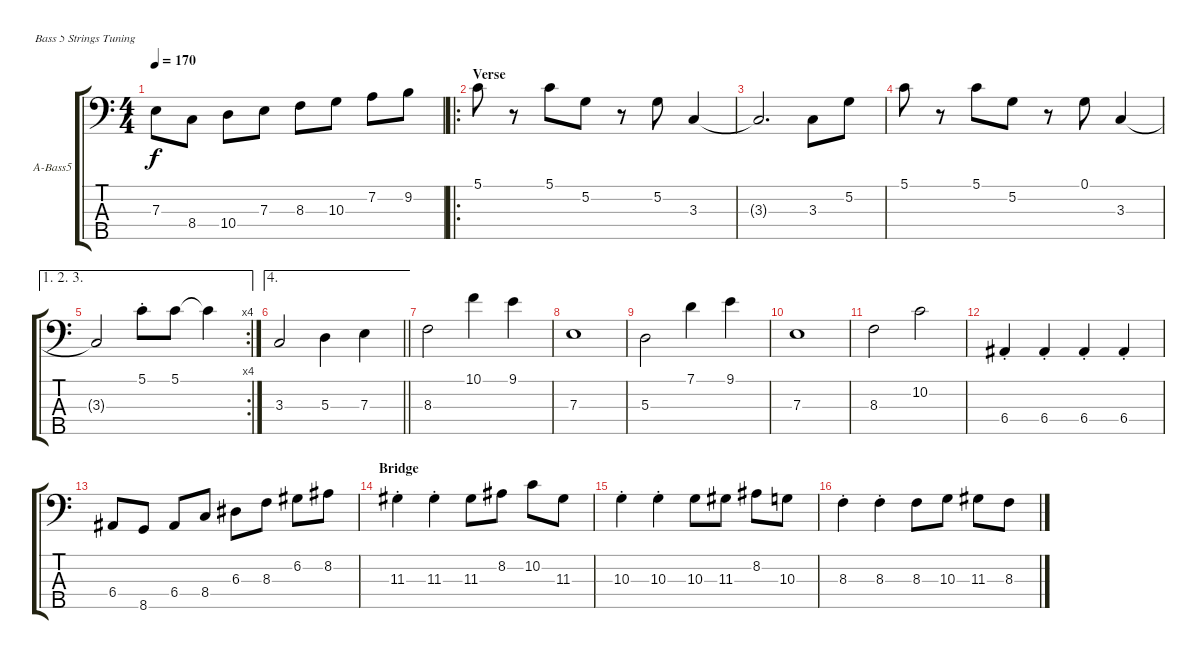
\defaultSystemsLayout 4
\bracketExtendMode groupsimilarinstruments
\firstSystemTrackNameOrientation horizontal
\otherSystemsTrackNameOrientation horizontal
\track ("Acoustic Bass" "A-Bass5") {instrument acousticbass}
\staff {score tabs}
\tuning (G2 D2 A1 E1 B0)
\ts (4 4)
\tempo 170
\clef f4
\ks c
7.3.8{dy f} 8.4.8 10.4.8 7.3.8 8.3.8 10.3.8 7.2.8 9.2.8 |
\ro
\section ("" "Verse")
5.1.8 r.8 5.1.8 5.2.8 r.8 5.2.8 3.3.4 |
3.3{t}.2{d} 3.3.8 5.2.8 |
5.1.8 r.8 5.1.8 5.2.8 r.8 0.1.8 3.3.4 |
\ae (1 2 3)
\rc 4
3.3{t}.2 5.1{st}.8 5.1.8 5.1{t}.4 |
\ae 4
\barLineRight lightlight
3.3.2 5.3.4 7.3.4 |
8.3.2 10.1.4 9.1.4 |
7.3.1 |
5.3.2 7.1.4 9.1.4 |
7.3.1 |
8.3.2 10.2.2 |
6.4{st}.4 6.4{st}.4 6.4{st}.4 6.4{st}.4 |
6.4.8 8.5.8 6.4.8 8.4.8 6.3.8 8.3.8 6.2.8 8.2.8 |
\section ("" "Bridge")
11.3{st}.4 11.3{st}.4 11.3.8 8.2.8 10.2.8 11.3.8 |
10.3{st}.4 10.3{st}.4 10.3.8 11.3.8 8.2.8 10.3.8 |
8.3{st}.4 8.3{st}.4 8.3.8 10.3.8 11.3.8 8.3.8
